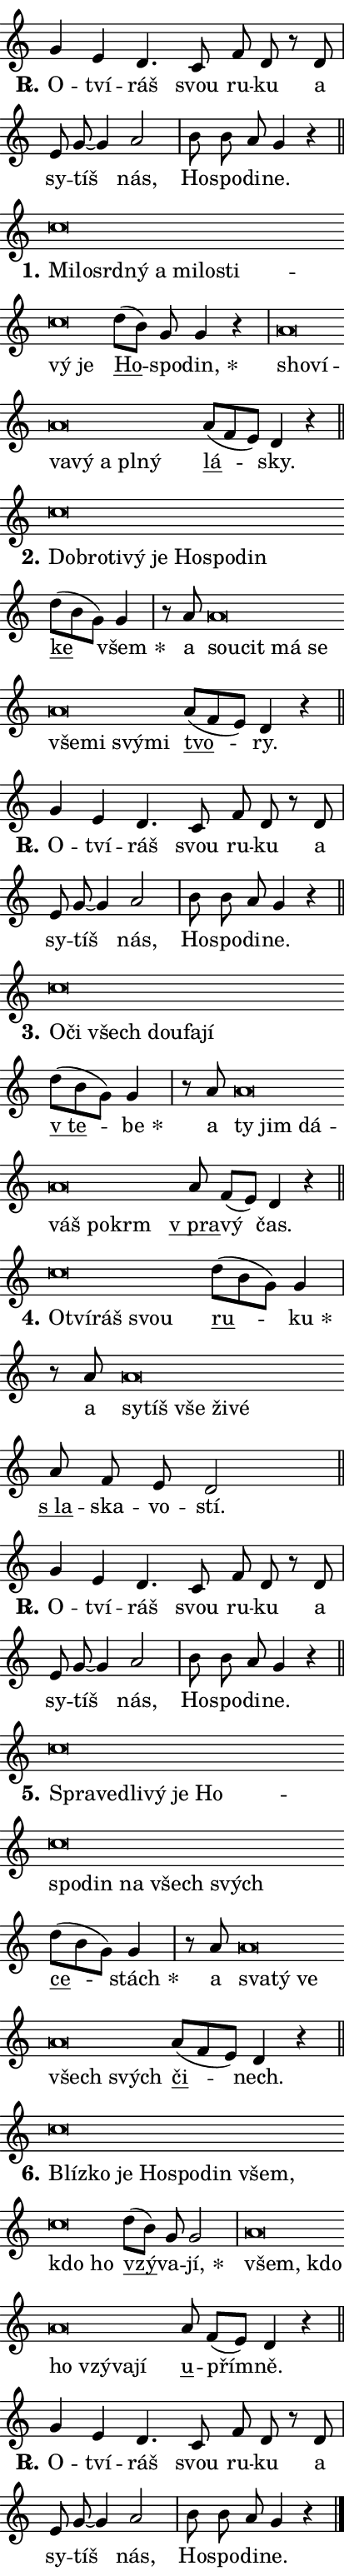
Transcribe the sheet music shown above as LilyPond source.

\version "2.22.1"
\header { tagline = "" }
\paper {
  indent = 0\cm
  top-margin = 0\cm
  right-margin = 0\cm
  bottom-margin = 0\cm
  left-margin = 0\cm
  paper-width = 7\cm
  page-breaking = #ly:one-page-breaking
  system-system-spacing.basic-distance = #11
  score-system-spacing.basic-distance = #11
  ragged-last = ##f
}


%% Author: Thomas Morley
%% https://lists.gnu.org/archive/html/lilypond-user/2020-05/msg00002.html
#(define (line-position grob)
"Returns position of @var[grob} in current system:
   @code{'start}, if at first time-step
   @code{'end}, if at last time-step
   @code{'middle} otherwise
"
  (let* ((col (ly:item-get-column grob))
         (ln (ly:grob-object col 'left-neighbor))
         (rn (ly:grob-object col 'right-neighbor))
         (col-to-check-left (if (ly:grob? ln) ln col))
         (col-to-check-right (if (ly:grob? rn) rn col))
         (break-dir-left
           (and
             (ly:grob-property col-to-check-left 'non-musical #f)
             (ly:item-break-dir col-to-check-left)))
         (break-dir-right
           (and
             (ly:grob-property col-to-check-right 'non-musical #f)
             (ly:item-break-dir col-to-check-right))))
        (cond ((eqv? 1 break-dir-left) 'start)
              ((eqv? -1 break-dir-right) 'end)
              (else 'middle))))

#(define (tranparent-at-line-position vctor)
  (lambda (grob)
  "Relying on @code{line-position} select the relevant enry from @var{vctor}.
Used to determine transparency,"
    (case (line-position grob)
      ((end) (not (vector-ref vctor 0)))
      ((middle) (not (vector-ref vctor 1)))
      ((start) (not (vector-ref vctor 2))))))

noteHeadBreakVisibility =
#(define-music-function (break-visibility)(vector?)
"Makes @code{NoteHead}s transparent relying on @var{break-visibility}"
#{
  \override NoteHead.transparent =
    #(tranparent-at-line-position break-visibility)
#})

#(define delete-ledgers-for-transparent-note-heads
  (lambda (grob)
    "Reads whether a @code{NoteHead} is transparent.
If so this @code{NoteHead} is removed from @code{'note-heads} from
@var{grob}, which is supposed to be @code{LedgerLineSpanner}.
As a result ledgers are not printed for this @code{NoteHead}"
    (let* ((nhds-array (ly:grob-object grob 'note-heads))
           (nhds-list
             (if (ly:grob-array? nhds-array)
                 (ly:grob-array->list nhds-array)
                 '()))
           ;; Relies on the transparent-property being done before
           ;; Staff.LedgerLineSpanner.after-line-breaking is executed.
           ;; This is fragile ...
           (to-keep
             (remove
               (lambda (nhd)
                 (ly:grob-property nhd 'transparent #f))
               nhds-list)))
      ;; TODO find a better method to iterate over grob-arrays, similiar
      ;; to filter/remove etc for lists
      ;; For now rebuilt from scratch
      (set! (ly:grob-object grob 'note-heads)  '())
      (for-each
        (lambda (nhd)
          (ly:pointer-group-interface::add-grob grob 'note-heads nhd))
        to-keep))))

hideNotes = {
  \noteHeadBreakVisibility #begin-of-line-visible
}
unHideNotes = {
  \noteHeadBreakVisibility #all-visible
}

% work-around for resetting accidentals
% https://lilypond.org/doc/v2.23/Documentation/notation/displaying-rhythms#unmetered-music
cadenzaMeasure = {
  \cadenzaOff
  \partial 1024 s1024
  \cadenzaOn
}

#(define-markup-command (accent layout props text) (markup?)
  "Underline accented syllable"
  (interpret-markup layout props
    #{\markup \override #'(offset . 4.3) \underline { #text }#}))

responsum = \markup \concat {
  "R" \hspace #-1.05 \path #0.1 #'((moveto 0 0.07) (lineto 0.9 0.8)) \hspace #0.05 "."
}

\layout {
    \context {
        \Staff
        \remove "Time_signature_engraver"
        \override LedgerLineSpanner.after-line-breaking = #delete-ledgers-for-transparent-note-heads
    }
    \context {
        \Voice {
            \override NoteHead.output-attributes = #'((class . "notehead"))
            \override Hairpin.height = #0.55
        }
    }
    \context {
        \Lyrics {
            \override StanzaNumber.output-attributes = #'((class . "stanzanumber"))
            \override LyricSpace.minimum-distance = #0.9
            \override LyricText.font-name = #"TeX Gyre Schola"
            \override LyricText.font-size = 1
            \override StanzaNumber.font-name = #"TeX Gyre Schola Bold"
            \override StanzaNumber.font-size = 1
        }
    }
}

% magnetic-lyrics.ily
%
%   written by
%     Jean Abou Samra <jean@abou-samra.fr>
%     Werner Lemberg <wl@gnu.org>
%
%   adapted by
%     Jiri Hon <jiri.hon@gmail.com>
%
% Version 2022-Apr-15

% https://www.mail-archive.com/lilypond-user@gnu.org/msg149350.html

#(define (Left_hyphen_pointer_engraver context)
   "Collect syllable-hyphen-syllable occurrences in lyrics and store
them in properties.  This engraver only looks to the left.  For
example, if the lyrics input is @code{foo -- bar}, it does the
following.

@itemize @bullet
@item
Set the @code{text} property of the @code{LyricHyphen} grob between
@q{foo} and @q{bar} to @code{foo}.

@item
Set the @code{left-hyphen} property of the @code{LyricText} grob with
text @q{foo} to the @code{LyricHyphen} grob between @q{foo} and
@q{bar}.
@end itemize

Use this auxiliary engraver in combination with the
@code{lyric-@/text::@/apply-@/magnetic-@/offset!} hook."
   (let ((hyphen #f)
         (text #f))
     (make-engraver
      (acknowledgers
       ((lyric-syllable-interface engraver grob source-engraver)
        (set! text grob)))
      (end-acknowledgers
       ((lyric-hyphen-interface engraver grob source-engraver)
        ;(when (not (grob::has-interface grob 'lyric-space-interface))
          (set! hyphen grob)));)
      ((stop-translation-timestep engraver)
       (when (and text hyphen)
         (ly:grob-set-object! text 'left-hyphen hyphen))
       (set! text #f)
       (set! hyphen #f)))))

#(define (lyric-text::apply-magnetic-offset! grob)
   "If the space between two syllables is less than the value in
property @code{LyricText@/.details@/.squash-threshold}, move the right
syllable to the left so that it gets concatenated with the left
syllable.

Use this function as a hook for
@code{LyricText@/.after-@/line-@/breaking} if the
@code{Left_@/hyphen_@/pointer_@/engraver} is active."
   (let ((hyphen (ly:grob-object grob 'left-hyphen #f)))
     (when hyphen
       (let ((left-text (ly:spanner-bound hyphen LEFT)))
         (when (grob::has-interface left-text 'lyric-syllable-interface)
           (let* ((common (ly:grob-common-refpoint grob left-text X))
                  (this-x-ext (ly:grob-extent grob common X))
                  (left-x-ext
                   (begin
                     ;; Trigger magnetism for left-text.
                     (ly:grob-property left-text 'after-line-breaking)
                     (ly:grob-extent left-text common X)))
                  ;; `delta` is the gap width between two syllables.
                  (delta (- (interval-start this-x-ext)
                            (interval-end left-x-ext)))
                  (details (ly:grob-property grob 'details))
                  (threshold (assoc-get 'squash-threshold details 0.2)))
             (when (< delta threshold)
               (let* (;; We have to manipulate the input text so that
                      ;; ligatures crossing syllable boundaries are not
                      ;; disabled.  For languages based on the Latin
                      ;; script this is essentially a beautification.
                      ;; However, for non-Western scripts it can be a
                      ;; necessity.
                      (lt (ly:grob-property left-text 'text))
                      (rt (ly:grob-property grob 'text))
                      (is-space (grob::has-interface hyphen 'lyric-space-interface))
                      (space (if is-space " " ""))
                      (space-markup (grob-interpret-markup grob " "))
                      (space-size (interval-length (ly:stencil-extent space-markup X)))
                      (extra-delta (if is-space space-size 0))
                      ;; Append new syllable.
                      (ltrt-space (if (and (string? lt) (string? rt))
                                (string-append lt space rt)
                                (make-concat-markup (list lt space rt))))
                      ;; Right-align `ltrt` to the right side.
                      (ltrt-space-markup (grob-interpret-markup
                               grob
                               (make-translate-markup
                                (cons (interval-length this-x-ext) 0)
                                (make-right-align-markup ltrt-space)))))
                 (begin
                   ;; Don't print `left-text`.
                   (ly:grob-set-property! left-text 'stencil #f)
                   ;; Set text and stencil (which holds all collected
                   ;; syllables so far) and shift it to the left.
                   (ly:grob-set-property! grob 'text ltrt-space)
                   (ly:grob-set-property! grob 'stencil ltrt-space-markup)
                   (ly:grob-translate-axis! grob (- (- delta extra-delta)) X))))))))))


#(define (lyric-hyphen::displace-bounds-first grob)
   ;; Make very sure this callback isn't triggered too early.
   (let ((left (ly:spanner-bound grob LEFT))
         (right (ly:spanner-bound grob RIGHT)))
     (ly:grob-property left 'after-line-breaking)
     (ly:grob-property right 'after-line-breaking)
     (ly:lyric-hyphen::print grob)))

squashThreshold = #0.4

\layout {
  \context {
    \Lyrics
    \consists #Left_hyphen_pointer_engraver
    \override LyricText.after-line-breaking =
      #lyric-text::apply-magnetic-offset!
    \override LyricHyphen.stencil = #lyric-hyphen::displace-bounds-first
    \override LyricText.details.squash-threshold = \squashThreshold
    \override LyricHyphen.minimum-distance = 0
    \override LyricHyphen.minimum-length = \squashThreshold
  }
}

squash = \override LyricText.details.squash-threshold = 9999
unSquash = \override LyricText.details.squash-threshold = \squashThreshold

left = \override LyricText.self-alignment-X = #LEFT
unLeft = \revert LyricText.self-alignment-X

starOffset = #(lambda (grob) 
                (let ((x_offset (ly:self-alignment-interface::aligned-on-x-parent grob)))
                  (if (= x_offset 0) 0 (+ x_offset 1.2))))

star = #(define-music-function (syllable)(string?)
"Append star separator at the end of a syllable"
#{
  \once \override LyricText.X-offset = #starOffset
  \lyricmode { \markup {
    #syllable
    \override #'((font-name . "TeX Gyre Schola Bold")) \hspace #0.2 \lower #0.65 \larger "*"
  } }
#})

starAccent = #(define-music-function (syllable)(string?)
"Append star separator at the end of a syllable and make accent"
#{
  \once \override LyricText.X-offset = #starOffset
  \lyricmode { \markup {
    \accent #syllable
    \override #'((font-name . "TeX Gyre Schola Bold")) \hspace #0.2 \lower #0.65 \larger "*"
  } }
#})

breath = #(define-music-function (syllable)(string?)
"Append breathing indicator at the end of a syllable"
#{
  \lyricmode { \markup { #syllable "+" } }
#})

optionalBreath = #(define-music-function (syllable)(string?)
"Append optional breathing indicator at the end of a syllable"
#{
  \lyricmode { \markup { #syllable "(+)" } }
#})


\score {
    <<
        \new Voice = "melody" { \cadenzaOn \key c \major \relative { g'4 e d4. c8 f d r d \cadenzaMeasure \bar "|" e g~ g4 a2 \cadenzaMeasure \bar "|" b8 b a g4 r \cadenzaMeasure \bar "||" \break }
\relative { c''\breve*1/16 \hideNotes \breve*1/16 \bar "" \breve*1/16 \bar "" \breve*1/16 \bar "" \breve*1/16 \bar "" \breve*1/16 \bar "" \breve*1/16 \bar "" \breve*1/16 \bar "" \breve*1/16 \breve*1/16 \bar "" \unHideNotes \bar "" d8[( b)] g g4 r \cadenzaMeasure \bar "|" a\breve*1/16 \hideNotes \breve*1/16 \bar "" \breve*1/16 \bar "" \breve*1/16 \bar "" \breve*1/16 \bar "" \breve*1/16 \breve*1/16 \bar "" \unHideNotes \bar "" a8[( f e)] d4 r \cadenzaMeasure \bar "||" \break }
\relative { c''\breve*1/16 \hideNotes \breve*1/16 \bar "" \breve*1/16 \bar "" \breve*1/16 \bar "" \breve*1/16 \bar "" \breve*1/16 \bar "" \breve*1/16 \breve*1/16 \bar "" \unHideNotes \bar "" d8[( b g)] g4 \cadenzaMeasure \bar "|" r8 a8 a\breve*1/16 \hideNotes \breve*1/16 \bar "" \breve*1/16 \bar "" \breve*1/16 \bar "" \breve*1/16 \bar "" \breve*1/16 \bar "" \breve*1/16 \breve*1/16 \bar "" \unHideNotes \bar "" a8[( f e)] d4 r \cadenzaMeasure \bar "||" \break }
\relative { g'4 e d4. c8 f d r d \cadenzaMeasure \bar "|" e g~ g4 a2 \cadenzaMeasure \bar "|" b8 b a g4 r \cadenzaMeasure \bar "||" \break }
\relative { c''\breve*1/16 \hideNotes \breve*1/16 \bar "" \breve*1/16 \bar "" \breve*1/16 \bar "" \breve*1/16 \breve*1/16 \bar "" \unHideNotes \bar "" d8[( b g)] g4 \cadenzaMeasure \bar "|" r8 a8 a\breve*1/16 \hideNotes \breve*1/16 \bar "" \breve*1/16 \bar "" \breve*1/16 \bar "" \breve*1/16 \breve*1/16 \bar "" \unHideNotes \bar "" a8 f[( e)] d4 r \cadenzaMeasure \bar "||" \break }
\relative { c''\breve*1/16 \hideNotes \breve*1/16 \bar "" \breve*1/16 \breve*1/16 \bar "" \unHideNotes \bar "" d8[( b g)] g4 \cadenzaMeasure \bar "|" r8 a8 a\breve*1/16 \hideNotes \breve*1/16 \bar "" \breve*1/16 \bar "" \breve*1/16 \breve*1/16 \bar "" \unHideNotes \bar "" a8 f e d2 \cadenzaMeasure \bar "||" \break }
\relative { g'4 e d4. c8 f d r d \cadenzaMeasure \bar "|" e g~ g4 a2 \cadenzaMeasure \bar "|" b8 b a g4 r \cadenzaMeasure \bar "||" \break }
\relative { c''\breve*1/16 \hideNotes \breve*1/16 \bar "" \breve*1/16 \bar "" \breve*1/16 \bar "" \breve*1/16 \bar "" \breve*1/16 \bar "" \breve*1/16 \bar "" \breve*1/16 \bar "" \breve*1/16 \bar "" \breve*1/16 \breve*1/16 \bar "" \unHideNotes \bar "" d8[( b g)] g4 \cadenzaMeasure \bar "|" r8 a8 a\breve*1/16 \hideNotes \breve*1/16 \bar "" \breve*1/16 \bar "" \breve*1/16 \breve*1/16 \bar "" \unHideNotes \bar "" a8[( f e)] d4 r \cadenzaMeasure \bar "||" \break }
\relative { c''\breve*1/16 \hideNotes \breve*1/16 \bar "" \breve*1/16 \bar "" \breve*1/16 \bar "" \breve*1/16 \bar "" \breve*1/16 \bar "" \breve*1/16 \bar "" \breve*1/16 \breve*1/16 \bar "" \unHideNotes \bar "" d8[( b)] g g2 \cadenzaMeasure \bar "|" a\breve*1/16 \hideNotes \breve*1/16 \bar "" \breve*1/16 \bar "" \breve*1/16 \bar "" \breve*1/16 \breve*1/16 \bar "" \unHideNotes \bar "" a8 f[( e)] d4 r \cadenzaMeasure \bar "||" \break }
\relative { g'4 e d4. c8 f d r d \cadenzaMeasure \bar "|" e g~ g4 a2 \cadenzaMeasure \bar "|" b8 b a g4 r \cadenzaMeasure \bar "||" \break } \bar "|." }
        \new Lyrics \lyricsto "melody" { \lyricmode { \set stanza = \responsum
O -- tví -- ráš svou ru -- ku a sy -- tíš nás, Ho -- spo -- di -- ne.
\set stanza = "1."
\left Mi -- \squash lo -- srd -- ný a mi -- lo -- sti -- vý je \unLeft \unSquash \markup \accent Ho -- spo -- \star din, \left sho -- \squash ví -- va -- vý a pl -- ný \unLeft \unSquash \markup \accent lá -- sky.
\set stanza = "2."
\left Dob -- \squash ro -- ti -- vý je Ho -- spo -- din \unLeft \unSquash \markup \accent ke \star všem a \left sou -- \squash cit má se vše -- mi svý -- mi \unLeft \unSquash \markup \accent tvo -- ry.
\set stanza = \responsum
O -- tví -- ráš svou ru -- ku a sy -- tíš nás, Ho -- spo -- di -- ne.
\set stanza = "3."
\left O -- \squash či všech dou -- fa -- jí \unLeft \unSquash \markup \accent "v te" -- \star be a \left ty \squash jim dá -- váš po -- krm \unLeft \unSquash \markup \accent "v pra" -- vý čas.
\set stanza = "4."
\left O -- \squash tví -- ráš svou \unLeft \unSquash \markup \accent ru -- \star ku a \left sy -- \squash tíš vše ži -- vé \unLeft \unSquash \markup \accent "s la" -- ska -- vo -- stí.
\set stanza = \responsum
O -- tví -- ráš svou ru -- ku a sy -- tíš nás, Ho -- spo -- di -- ne.
\set stanza = "5."
\left Spra -- \squash ve -- dli -- vý je Ho -- spo -- din na všech svých \unLeft \unSquash \markup \accent ce -- \star stách a \left sva -- \squash tý ve všech svých \unLeft \unSquash \markup \accent či -- nech.
\set stanza = "6."
\left Blíz -- \squash ko je Ho -- spo -- din všem, kdo ho \unLeft \unSquash \markup \accent vzý -- va -- \star jí, \left všem, \squash kdo ho vzý -- va -- jí \unLeft \unSquash \markup \accent u -- přím -- ně.
\set stanza = \responsum
O -- tví -- ráš svou ru -- ku a sy -- tíš nás, Ho -- spo -- di -- ne. } }
    >>
    \layout {}
}
